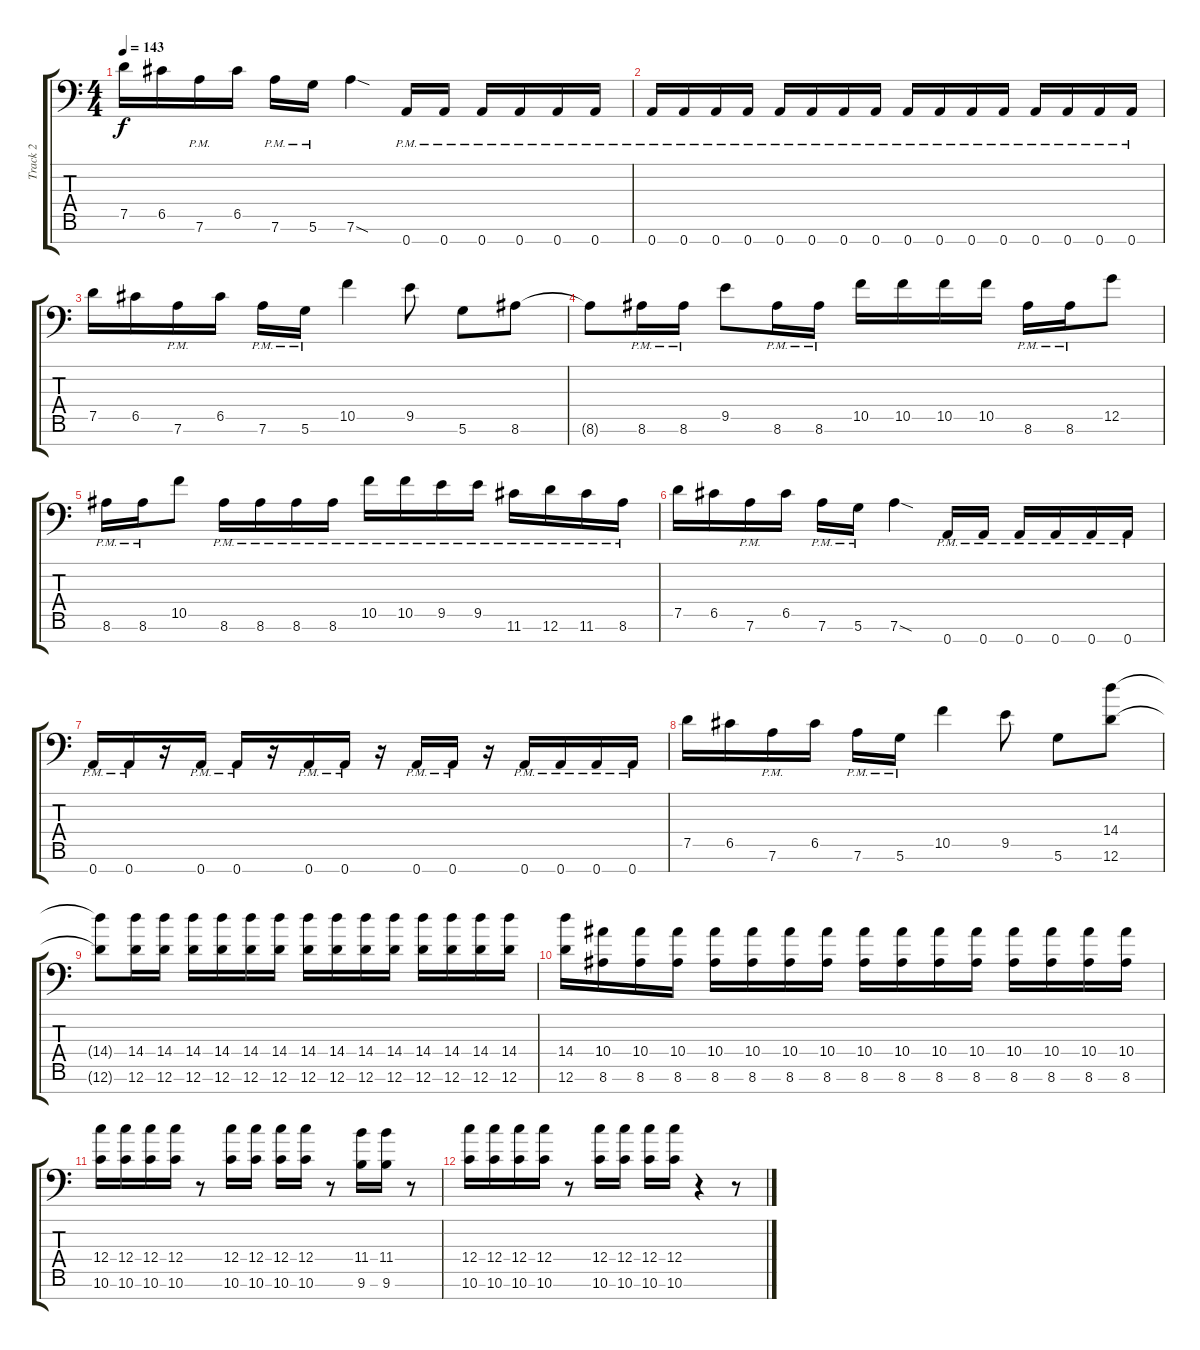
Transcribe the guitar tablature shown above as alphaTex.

\track ("Track 2" "Track 2") {instrument overdrivenguitar}
\staff {score tabs}
\tuning (D4 A3 F3 C3 G2 D2 A1) {hide}
\ts (4 4)
\tempo 143
\clef f4
\ks c
7.5.16{dy f} 6.5.16 7.6{pm}.16 6.5.16 7.6{pm}.16 5.6{pm}.16 7.6{sod}.4 0.7{pm}.16 0.7{pm}.16 0.7{pm}.16 0.7{pm}.16 0.7{pm}.16 0.7{pm}.16 |
0.7{pm}.16 0.7{pm}.16 0.7{pm}.16 0.7{pm}.16 0.7{pm}.16 0.7{pm}.16 0.7{pm}.16 0.7{pm}.16 0.7{pm}.16 0.7{pm}.16 0.7{pm}.16 0.7{pm}.16 0.7{pm}.16 0.7{pm}.16 0.7{pm}.16 0.7{pm}.16 |
7.5.16 6.5.16 7.6{pm}.16 6.5.16 7.6{pm}.16 5.6{pm}.16 10.5.4 9.5.8 5.6.8 8.6.8 |
8.6{t}.8 8.6{pm}.16 8.6{pm}.16 9.5.8 8.6{pm}.16 8.6{pm}.16 10.5.16 10.5.16 10.5.16 10.5.16 8.6{pm}.16 8.6{pm}.16 12.5.8 |
8.6{pm}.16 8.6{pm}.16 10.5.8 8.6{pm}.16 8.6{pm}.16 8.6{pm}.16 8.6{pm}.16 10.5{pm}.16 10.5{pm}.16 9.5{pm}.16 9.5{pm}.16 11.6{pm}.16 12.6{pm}.16 11.6{pm}.16 8.6{pm}.16 |
7.5.16 6.5.16 7.6{pm}.16 6.5.16 7.6{pm}.16 5.6{pm}.16 7.6{sod}.4 0.7{pm}.16 0.7{pm}.16 0.7{pm}.16 0.7{pm}.16 0.7{pm}.16 0.7{pm}.16 |
0.7{pm}.16 0.7{pm}.16 r.16 0.7{pm}.16 0.7{pm}.16 r.16 0.7{pm}.16 0.7{pm}.16 r.16 0.7{pm}.16 0.7{pm}.16 r.16 0.7{pm}.16 0.7{pm}.16 0.7{pm}.16 0.7{pm}.16 |
7.5.16 6.5.16 7.6{pm}.16 6.5.16 7.6{pm}.16 5.6{pm}.16 10.5.4 9.5.8 5.6.8 (14.4 12.6).8 |
(14.4{t} 12.6{t}).8 (14.4 12.6).16 (14.4 12.6).16 (14.4 12.6).16 (14.4 12.6).16 (14.4 12.6).16 (14.4 12.6).16 (14.4 12.6).16 (14.4 12.6).16 (14.4 12.6).16 (14.4 12.6).16 (14.4 12.6).16 (14.4 12.6).16 (14.4 12.6).16 (14.4 12.6).16 |
(14.4 12.6).16 (10.4 8.6).16 (10.4 8.6).16 (10.4 8.6).16 (10.4 8.6).16 (10.4 8.6).16 (10.4 8.6).16 (10.4 8.6).16 (10.4 8.6).16 (10.4 8.6).16 (10.4 8.6).16 (10.4 8.6).16 (10.4 8.6).16 (10.4 8.6).16 (10.4 8.6).16 (10.4 8.6).16 |
(12.4 10.6).16 (12.4 10.6).16 (12.4 10.6).16 (12.4 10.6).16 r.8 (12.4 10.6).16 (12.4 10.6).16 (12.4 10.6).16 (12.4 10.6).16 r.8 (11.4 9.6).16 (11.4 9.6).16 r.8 |
(12.4 10.6).16 (12.4 10.6).16 (12.4 10.6).16 (12.4 10.6).16 r.8 (12.4 10.6).16 (12.4 10.6).16 (12.4 10.6).16 (12.4 10.6).16 r.4 r.8
